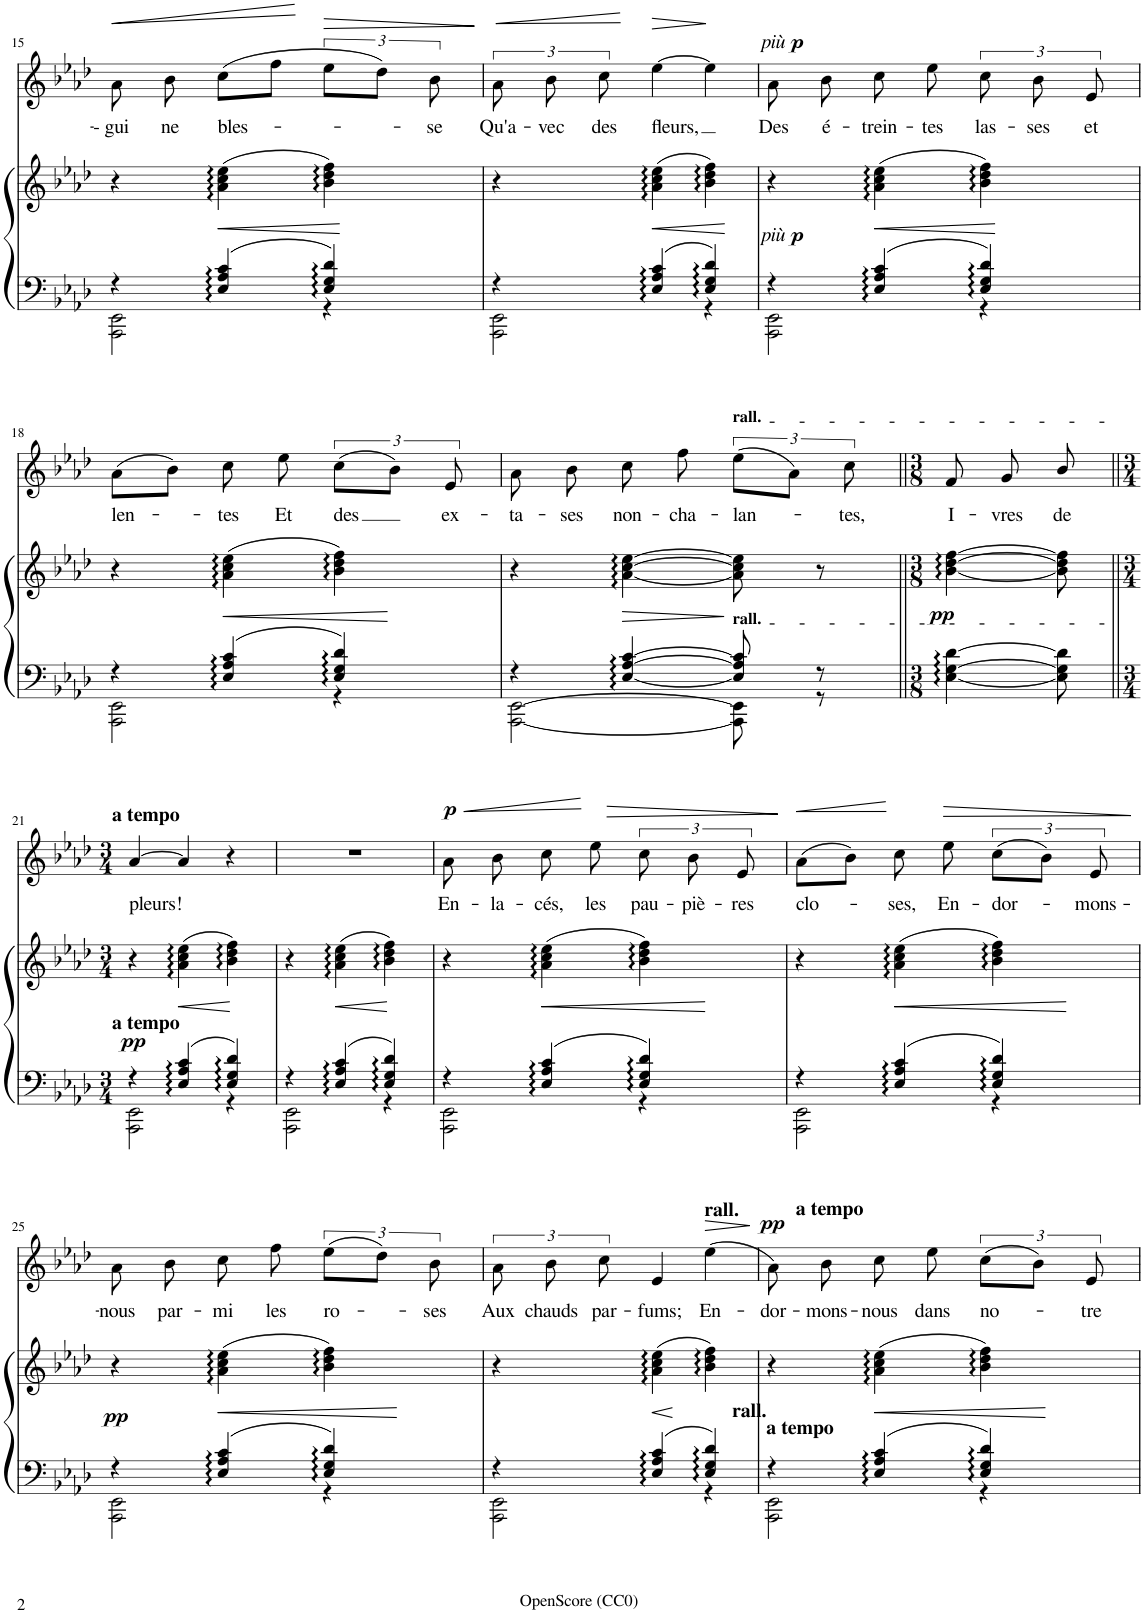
**kern	**kern	**dynam	**kern	**text	**dynam
*part2	*part2	*part2	*part1	*part1	*part1
*staff3	*staff2	*staff2/3	*staff1	*staff1	*staff1
*I"Piano	*	*	*I"Chant Voice	*	*
*I'Pno	*	*	*	*	*
!!LO:PB:g=z
*clefF4	*clefG2	*	*clefG2	*	*
*k[b-e-a-d-]	*k[b-e-a-d-]	*	*k[b-e-a-d-]	*	*
*M3/4	*M3/4	*	*M3/4	*	*
=15	=15	=15	=15	=15	=15
*^	*	*	*	*	*
!	!	!	!	!	!LO:LY:b	!LO:HP:b
4r	2AAA-\ 2EE-\	4r	.	8a-\	-- gui	<
!	!	!	!	!	!LO:LY:b	!
.	.	.	.	8b-\	ne	.
!	!	!	!LO:HP:b	!	!LO:LY:b	!
4E-/ 4A-/ 4c/	.	(4a-\ 4cc\ 4ee-\	<	(8cc\L	bles-	.
.	.	.	.	8ff\J	.	.
!	!	!	!	!	!	!LO:HP:n=1:b
4E-/ 4G/ 4d-/	4r	4b-\ 4dd-\ 4ff\)	[	12ee-\L	.	[ >
.	.	.	.	12dd-\J)	.	.
!	!	!	!	!	!LO:LY:b	!
.	.	.	.	12b-\	-se	.
*v	*v	*	*	*	*	*
.	.	.	.	.	]
=16	=16	=16	=16	=16	=16
*^	*	*	*	*	*
!	!	!	!	!	!LO:LY:b	!LO:HP:b
4r	2AAA-\ 2EE-\	4r	.	12a-\	Qu'a-	<
!	!	!	!	!	!LO:LY:b	!
.	.	.	.	12b-\	-vec	.
!	!	!	!	!	!LO:LY:b	!
.	.	.	.	12cc\	des	.
!	!	!	!LO:HP:b	!	!LO:LY:b	!LO:HP:n=1:b
4E-/ 4A-/ 4c/	.	(4a-\ 4cc\ 4ee-\	<	[4ee-\	fleurs,	[ >
4E-/ 4G/ 4d-/	4r	4b-\ 4dd-\ 4ff\)	[	4ee-\]	.	.
*v	*v	*	*	*	*	*
.	.	.	.	.	]
=17	=17	=17	=17	=17	=17
*^	*	*	*	*	*
!	!	!	!LO:DY:b	!	!LO:LY:b	!
!	!	!	!LO:DY:n=1:b	!	!	!LO:DY:a
!	!	!	!	!	!	!LO:DY:n=1:a
4r	2AAA-\ 2EE-\	4r	other-dynamics p	8a-\	Des	other-dynamics p
!	!	!	!	!	!LO:LY:b	!
.	.	.	.	8b-\	é-	.
!	!	!	!LO:HP:b	!	!LO:LY:b	!
4E-/ 4A-/ 4c/	.	(4a-\ 4cc\ 4ee-\	<	8cc\	-trein-	.
!	!	!	!	!	!LO:LY:b	!
.	.	.	.	8ee-\	-tes	.
!	!	!	!	!	!LO:LY:b	!
4E-/ 4G/ 4d-/	4r	4b-\ 4dd-\ 4ff\)	[	12cc\	las-	.
!	!	!	!	!	!LO:LY:b	!
.	.	.	.	12b-\	-ses	.
!	!	!	!	!	!LO:LY:b	!
.	.	.	.	12e-/	et	.
!!LO:LB:g=z
=18	=18	=18	=18	=18	=18	=18
!	!	!	!	!	!LO:LY:b	!
4r	2AAA-\ 2EE-\	4r	.	(8a-\L	len-	.
.	.	.	.	8b-\J)	.	.
!	!	!	!LO:HP:b	!	!LO:LY:b	!
4E-/ 4A-/ 4c/	.	(4a-\ 4cc\ 4ee-\	<	8cc\	-tes	.
!	!	!	!	!	!LO:LY:b	!
.	.	.	.	8ee-\	Et	.
!	!	!	!	!	!LO:LY:b	!
4E-/ 4G/ 4d-/	4r	4b-\ 4dd-\ 4ff\)	.	(12cc\L	des	.
.	.	.	.	12b-\J)	.	.
!	!	!	!	!	!LO:LY:b	!
.	.	.	.	12e-/	ex-	.
*v	*v	*	*	*	*	*
.	.	[	.	.	.
=19	=19	=19	=19	=19	=19
*^	*	*	*	*	*
!	!	!	!	!	!LO:LY:b	!
4r	[2AAA-\ [>2EE-\	4r	.	8a-\	-ta-	.
!	!	!	!	!	!LO:LY:b	!
.	.	.	.	8b-\	-ses	.
!	!	!	!LO:HP:b	!	!LO:LY:b	!
[<4E-/ [4A-/ [4c/	.	[4a-\ [4cc\ [4ee-\	>	8cc\	non-	.
!	!	!	!	!	!LO:LY:b	!
.	.	.	.	8ff\	-cha-	.
!	!	!	!	!LO:TX:a:t=rall.	!	!
!LO:TX:a:t=rall.	!	!	!	!	!	!
!	!	!	!	!	!LO:LY:b	!
8E-/] 8A-/] 8c/]	8AAA-\] 8EE-\]	8a-\] 8cc\] 8ee-\]	]	(12ee-\L	-lan-	.
.	.	.	.	12a-\J)	.	.
8r	8r	8r	.	.	.	.
!	!	!	!	!	!LO:LY:b	!
.	.	.	.	12cc\	-tes,	.
*v	*v	*	*	*	*	*
=20||	=20||	=20||	=20||	=20||	=20||
*M3/8	*M3/8	*	*M3/8	*	*
!	!	!LO:DY:b	!	!LO:LY:b	!
[4E-\ [4G\ [4d-\	[4b-\ [4dd-\ [4ff\	pp	8f/	I-	.
!	!	!	!	!LO:LY:b	!
.	.	.	8g/	-vres	.
!	!	!	!	!LO:LY:b	!
8E-\] 8G\] 8d-\]	8b-\] 8dd-\] 8ff\]	.	8b-/	de	.
!!LO:LB:g=z
=21||	=21||	=21||	=21||	=21||	=21||
*M3/4	*M3/4	*	*M3/4	*	*
*^	*	*	*	*	*
!	!	!	!	!LO:TX:a:B:t=a tempo	!	!
!	!	!LO:TX:b:B:t=a tempo	!	!	!	!
!	!	!	!LO:DY:a=2	!	!LO:LY:b	!
4r	2AAA-\ 2EE-\	4r	pp	[>4a-/	pleurs!	.
!	!	!	!LO:HP:b	!	!	!
4E-/ 4A-/ 4c/	.	(4a-\ 4cc\ 4ee-\	<	4a-/]	.	.
4E-/ 4G/ 4d-/	4r	4b-\ 4dd-\ 4ff\)	.	4r	.	.
*v	*v	*	*	*	*	*
.	.	[	.	.	.
=22	=22	=22	=22	=22	=22
*^	*	*	*	*	*
4r	2AAA-\ 2EE-\	4r	.	2.r	.	.
!	!	!	!LO:HP:b	!	!	!
4E-/ 4A-/ 4c/	.	(4a-\ 4cc\ 4ee-\	<	.	.	.
4E-/ 4G/ 4d-/	4r	4b-\ 4dd-\ 4ff\)	.	.	.	.
*v	*v	*	*	*	*	*
.	.	[	.	.	.
=23	=23	=23	=23	=23	=23
*^	*	*	*	*	*
!	!	!	!	!	!LO:LY:b	!LO:HP:b
!	!	!	!	!	!	!LO:DY:n=1:a
4r	2AAA-\ 2EE-\	4r	.	8a-\	En-	< p
!	!	!	!	!	!LO:LY:b	!
.	.	.	.	8b-\	-la-	.
!	!	!	!LO:HP:b	!	!LO:LY:b	!
4E-/ 4A-/ 4c/	.	(4a-\ 4cc\ 4ee-\	<	8cc\	-cés,	.
!	!	!	!	!	!LO:LY:b	!LO:HP:n=1:b
.	.	.	.	8ee-\	les	[ >
!	!	!	!	!	!LO:LY:b	!
4E-/ 4G/ 4d-/	4r	4b-\ 4dd-\ 4ff\)	.	12cc\	pau-	.
!	!	!	!	!	!LO:LY:b	!
.	.	.	.	12b-\	-piè-	.
!	!	!	!	!	!LO:LY:b	!
.	.	.	.	12e-/	-res	.
*v	*v	*	*	*	*	*
.	.	[	.	.	]
=24	=24	=24	=24	=24	=24
*^	*	*	*	*	*
!	!	!	!	!	!LO:LY:b	!LO:HP:b
4r	2AAA-\ 2EE-\	4r	.	(8a-\L	clo-	<
.	.	.	.	8b-\J)	.	.
!	!	!	!LO:HP:b	!	!LO:LY:b	!
4E-/ 4A-/ 4c/	.	(4a-\ 4cc\ 4ee-\	<	8cc\	-ses,	[
!	!	!	!	!	!LO:LY:b	!LO:HP:b
.	.	.	.	8ee-\	En-	>
!	!	!	!	!	!LO:LY:b	!
4E-/ 4G/ 4d-/	4r	4b-\ 4dd-\ 4ff\)	.	(12cc\L	-dor-	.
.	.	.	.	12b-\J)	.	.
!	!	!	!	!	!LO:LY:b	!
.	.	.	.	12e-/	-mons-	.
*v	*v	*	*	*	*	*
.	.	[	.	.	]
!!LO:LB:g=z
=25	=25	=25	=25	=25	=25
*^	*	*	*	*	*
!	!	!	!LO:DY:b	!	!LO:LY:b	!
4r	2AAA-\ 2EE-\	4r	pp	8a-\	-nous	.
!	!	!	!	!	!LO:LY:b	!
.	.	.	.	8b-\	par-	.
!	!	!	!LO:HP:b	!	!LO:LY:b	!
4E-/ 4A-/ 4c/	.	(4a-\ 4cc\ 4ee-\	<	8cc\	-mi	.
!	!	!	!	!	!LO:LY:b	!
.	.	.	.	8ff\	les	.
!	!	!	!	!	!LO:LY:b	!
4E-/ 4G/ 4d-/	4r	4b-\ 4dd-\ 4ff\)	.	(12ee-\L	ro-	.
.	.	.	.	12dd-\J)	.	.
!	!	!	!	!	!LO:LY:b	!
.	.	.	.	12b-\	-ses	.
*v	*v	*	*	*	*	*
.	.	[	.	.	.
=26	=26	=26	=26	=26	=26
*^	*	*	*	*	*
!	!	!	!	!	!LO:LY:b	!
4r	2AAA-\ 2EE-\	4r	.	12a-\	Aux	.
!	!	!	!	!	!LO:LY:b	!
.	.	.	.	12b-\	chauds	.
!	!	!	!	!	!LO:LY:b	!
.	.	.	.	12cc\	par-	.
!	!	!	!LO:HP:b	!	!LO:LY:b	!
4E-/ 4A-/ 4c/	.	(4a-\ 4cc\ 4ee-\	<	4e-/	-fums;	.
!	!	!	!	!LO:TX:a:B:t=rall.	!	!
!	!	!LO:TX:b:B:t=rall.	!	!	!	!
!	!	!	!	!	!LO:LY:b	!LO:HP:b
4E-/ 4G/ 4d-/	4r	4b-\ 4dd-\ 4ff\)	.	(4ee-\	En-	>
*v	*v	*	*	*	*	*
.	.	[	.	.	]
=27	=27	=27	=27	=27	=27
*^	*	*	*	*	*
!	!	!	!	!LO:TX:a:B:t=a tempo	!	!
!	!	!LO:TX:b:B:t=a tempo	!	!	!	!
!	!	!	!	!	!LO:LY:b	!LO:DY:a
4r	2AAA-\ 2EE-\	4r	.	8a-\)	-dor-	pp
!	!	!	!	!	!LO:LY:b	!
.	.	.	.	8b-\	-mons-	.
!	!	!	!LO:HP:b	!	!LO:LY:b	!
4E-/ 4A-/ 4c/	.	(4a-\ 4cc\ 4ee-\	<	8cc\	-nous	.
!	!	!	!	!	!LO:LY:b	!
.	.	.	.	8ee-\	dans	.
!	!	!	!	!	!LO:LY:b	!
4E-/ 4G/ 4d-/	4r	4b-\ 4dd-\ 4ff\)	.	(12cc\L	no-	.
.	.	.	.	12b-\J)	.	.
!	!	!	!	!	!LO:LY:b	!
.	.	.	.	12e-/	-tre	.
*v	*v	*	*	*	*	*
.	.	[	.	.	.
=	=	=	=	=	=
*-	*-	*-	*-	*-	*-
